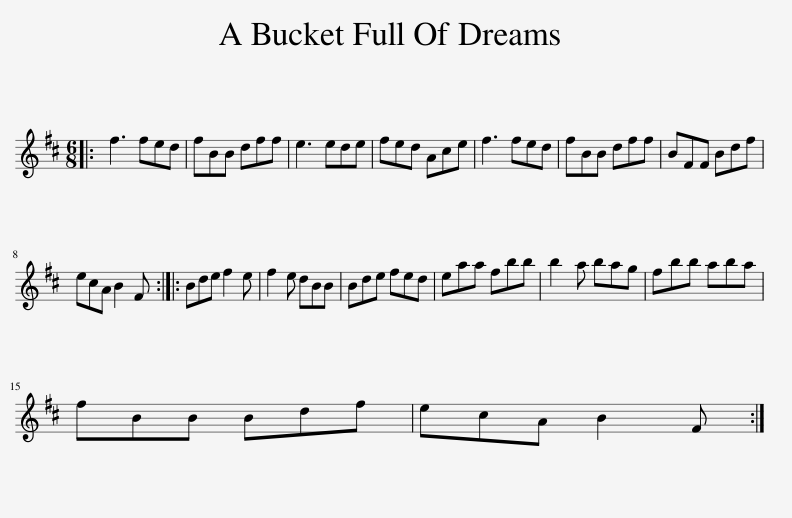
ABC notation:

X:1
L:1/8
M:6/8
I:linebreak $
K:Bmin
V:1 treble
V:1
|: f3 fed | fBB dff | e3 ede | fed Ace | f3 fed | %5
 fBB dff | BFF Bdf |$ ecA B2 F :: Bde f2 e | f2 e dBB | %10
 Bde fed | eaa fbb | b2 a bag | fbb aba |$ fBB Bdf | %15
 ecA B2 F :| %16
